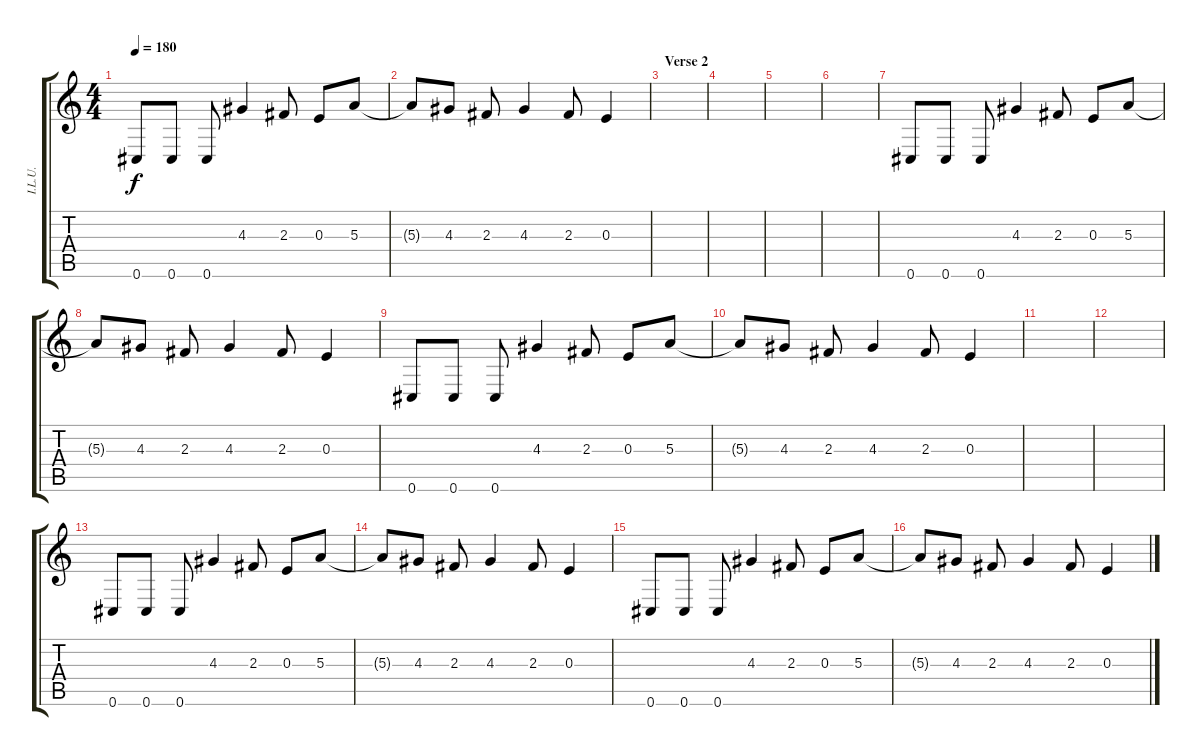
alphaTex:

\track ("I.L.U." "I.L.U.") {instrument distortionguitar}
\staff {score tabs}
\tuning (Db4 Ab3 E3 B2 Gb2 Db2) {hide}
\ts (4 4)
\tempo 180
\clef g2
\ks c
0.6.8{dy f} 0.6.8 0.6.8 4.3.4 2.3.8 0.3.8 5.3.8 |
5.3{t}.8 4.3.8 2.3.8 4.3.4 2.3.8 0.3.4 |
\section ("" "Verse 2")
|
|
|
|
0.6.8 0.6.8 0.6.8 4.3.4 2.3.8 0.3.8 5.3.8 |
5.3{t}.8 4.3.8 2.3.8 4.3.4 2.3.8 0.3.4 |
0.6.8 0.6.8 0.6.8 4.3.4 2.3.8 0.3.8 5.3.8 |
5.3{t}.8 4.3.8 2.3.8 4.3.4 2.3.8 0.3.4 |
|
|
0.6.8 0.6.8 0.6.8 4.3.4 2.3.8 0.3.8 5.3.8 |
5.3{t}.8 4.3.8 2.3.8 4.3.4 2.3.8 0.3.4 |
0.6.8 0.6.8 0.6.8 4.3.4 2.3.8 0.3.8 5.3.8 |
5.3{t}.8 4.3.8 2.3.8 4.3.4 2.3.8 0.3.4
